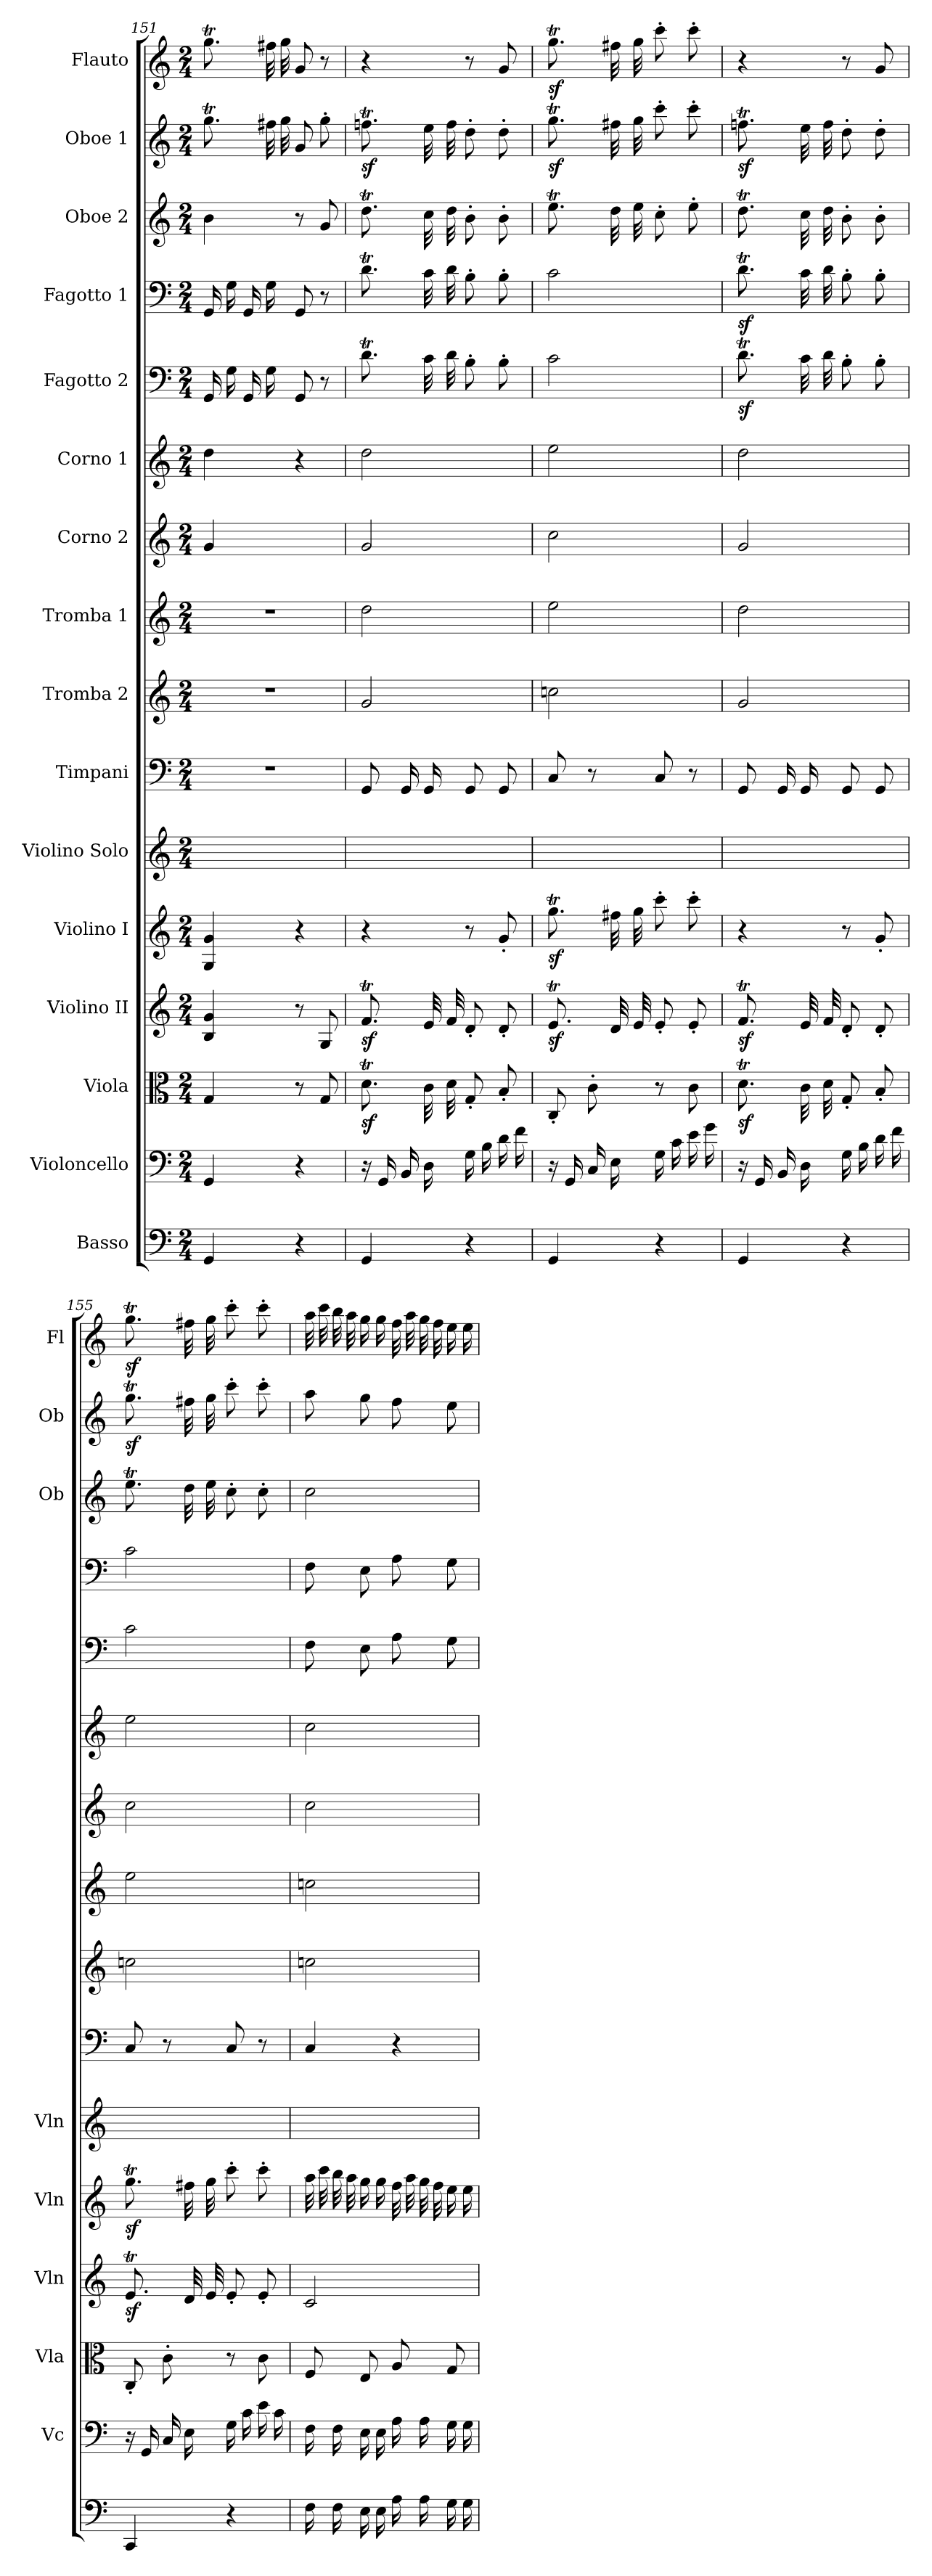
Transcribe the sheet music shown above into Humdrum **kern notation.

**kern	**kern	**kern	**dynam	**kern	**dynam	**kern	**dynam	**kern	**kern	**kern	**kern	**kern	**kern	**kern	**dynam	**kern	**dynam	**kern	**kern	**dynam	**kern	**dynam
*part16	*part15	*part14	*part14	*part13	*part13	*part12	*part12	*part11	*part10	*part9	*part8	*part7	*part6	*part5	*part5	*part4	*part4	*part3	*part2	*part2	*part1	*part1
*staff16	*staff15	*staff14	*staff14	*staff13	*staff13	*staff12	*staff12	*staff11	*staff10	*staff9	*staff8	*staff7	*staff6	*staff5	*staff5	*staff4	*staff4	*staff3	*staff2	*staff2	*staff1	*staff1
*I"Basso	*I"Violoncello	*I"Viola	*	*I"Violino II	*	*I"Violino I	*	*I"Violino Solo	*I"Timpani	*I"Tromba 2	*I"Tromba 1	*I"Corno 2	*I"Corno 1	*I"Fagotto 2	*	*I"Fagotto 1	*	*I"Oboe 2	*I"Oboe 1	*	*I"Flauto	*
*	*I'Vc	*I'Vla	*	*I'Vln	*	*I'Vln	*	*I'Vln	*	*	*	*	*	*	*	*	*	*I'Ob	*I'Ob	*	*I'Fl	*
*clefF4	*clefF4	*clefC3	*	*clefG2	*	*clefG2	*	*clefG2	*clefF4	*clefG2	*clefG2	*clefG2	*clefG2	*clefF4	*	*clefF4	*	*clefG2	*clefG2	*	*clefG2	*
*ITrd7c12	*	*	*	*	*	*	*	*	*	*ITrd1c2	*ITrd1c2	*ITrd7c12	*ITrd7c12	*	*	*	*	*	*	*	*	*
*k[]	*k[]	*k[]	*	*k[]	*	*k[]	*	*	*	*	*	*	*	*k[]	*	*k[]	*	*k[]	*k[]	*	*k[]	*
*M2/4	*M2/4	*M2/4	*	*M2/4	*	*M2/4	*	*M2/4	*M2/4	*M2/4	*M2/4	*M2/4	*M2/4	*M2/4	*	*M2/4	*	*M2/4	*M2/4	*	*M2/4	*
=151	=151	=151	=151	=151	=151	=151	=151	=151	=151	=151	=151	=151	=151	=151	=151	=151	=151	=151	=151	=151	=151	=151
4GGG	4GG	4G	.	4B 4g	.	4G 4g	.	2ryy	2r	2r	2r	4G	4d	16GG	.	16GG	.	4b	8.ggT	.	8.ggT	.
.	.	.	.	.	.	.	.	.	.	.	.	.	.	16G	.	16G	.	.	.	.	.	.
.	.	.	.	.	.	.	.	.	.	.	.	.	.	16GG	.	16GG	.	.	.	.	.	.
.	.	.	.	.	.	.	.	.	.	.	.	.	.	16G	.	16G	.	.	32ff#X	.	32ff#X	.
.	.	.	.	.	.	.	.	.	.	.	.	.	.	.	.	.	.	.	32gg	.	32gg	.
4r	4r	8r	.	8r	.	4r	.	.	.	.	.	4ryy	4r	8GG	.	8GG	.	8r	8g	.	8g	.
.	.	8G	.	8G	.	.	.	.	.	.	.	.	.	8r	.	8r	.	8g	8gg'	.	8r	.
=152	=152	=152	=152	=152	=152	=152	=152	=152	=152	=152	=152	=152	=152	=152	=152	=152	=152	=152	=152	=152	=152	=152
4GGG	16r	8.dT	sf	8.fT	sf	4r	.	2ryy	8GG	2f	2cc	2G	2d	8.dT	.	8.dT	.	8.ddT	8.ffnT	sf	4r	.
.	16GG	.	.	.	.	.	.	.	.	.	.	.	.	.	.	.	.	.	.	.	.	.
.	16BB	.	.	.	.	.	.	.	16GG	.	.	.	.	.	.	.	.	.	.	.	.	.
.	16D	32c	.	32e	.	.	.	.	16GG	.	.	.	.	32c	.	32c	.	32cc	32ee	.	.	.
.	.	32d	.	32f	.	.	.	.	.	.	.	.	.	32d	.	32d	.	32dd	32ff	.	.	.
4r	16G	8G'	.	8d'	.	8r	.	.	8GG	.	.	.	.	8B'	.	8B'	.	8b'	8dd'	.	8r	.
.	16B	.	.	.	.	.	.	.	.	.	.	.	.	.	.	.	.	.	.	.	.	.
.	16d	8B'	.	8d'	.	8g'	.	.	8GG	.	.	.	.	8B'	.	8B'	.	8b'	8dd'	.	8g	.
.	16f	.	.	.	.	.	.	.	.	.	.	.	.	.	.	.	.	.	.	.	.	.
=153	=153	=153	=153	=153	=153	=153	=153	=153	=153	=153	=153	=153	=153	=153	=153	=153	=153	=153	=153	=153	=153	=153
4GGG	16r	8C'	.	8.et	sf	8.ggT	sf	2ryy	8C	2b-	2dd	2c	2e	2c	.	2c	.	8.eet	8.ggT	sf	8.ggT	sf
.	16GG	.	.	.	.	.	.	.	.	.	.	.	.	.	.	.	.	.	.	.	.	.
.	16C	8c'	.	.	.	.	.	.	8r	.	.	.	.	.	.	.	.	.	.	.	.	.
.	16E	.	.	32d	.	32ff#X	.	.	.	.	.	.	.	.	.	.	.	32dd	32ff#X	.	32ff#X	.
.	.	.	.	32e	.	32gg	.	.	.	.	.	.	.	.	.	.	.	32ee	32gg	.	32gg	.
4r	16G	8r	.	8e'	.	8ccc'	.	.	8C	.	.	.	.	.	.	.	.	8cc'	8ccc'	.	8ccc'	.
.	16c	.	.	.	.	.	.	.	.	.	.	.	.	.	.	.	.	.	.	.	.	.
.	16e	8c	.	8e'	.	8ccc'	.	.	8r	.	.	.	.	.	.	.	.	8ee'	8ccc'	.	8ccc'	.
.	16g	.	.	.	.	.	.	.	.	.	.	.	.	.	.	.	.	.	.	.	.	.
=154	=154	=154	=154	=154	=154	=154	=154	=154	=154	=154	=154	=154	=154	=154	=154	=154	=154	=154	=154	=154	=154	=154
4GGG	16r	8.dT	sf	8.fT	sf	4r	.	2ryy	8GG	2f	2cc	2G	2d	8.dT	sf	8.dT	sf	8.ddT	8.ffnT	sf	4r	.
.	16GG	.	.	.	.	.	.	.	.	.	.	.	.	.	.	.	.	.	.	.	.	.
.	16BB	.	.	.	.	.	.	.	16GG	.	.	.	.	.	.	.	.	.	.	.	.	.
.	16D	32c	.	32e	.	.	.	.	16GG	.	.	.	.	32c	.	32c	.	32cc	32ee	.	.	.
.	.	32d	.	32f	.	.	.	.	.	.	.	.	.	32d	.	32d	.	32dd	32ff	.	.	.
4r	16G	8G'	.	8d'	.	8r	.	.	8GG	.	.	.	.	8B'	.	8B'	.	8b'	8dd'	.	8r	.
.	16B	.	.	.	.	.	.	.	.	.	.	.	.	.	.	.	.	.	.	.	.	.
.	16d	8B'	.	8d'	.	8g'	.	.	8GG	.	.	.	.	8B'	.	8B'	.	8b'	8dd'	.	8g	.
.	16f	.	.	.	.	.	.	.	.	.	.	.	.	.	.	.	.	.	.	.	.	.
=155	=155	=155	=155	=155	=155	=155	=155	=155	=155	=155	=155	=155	=155	=155	=155	=155	=155	=155	=155	=155	=155	=155
4CCC	16r	8C'	.	8.et	sf	8.ggT	sf	2ryy	8C	2b-	2dd	2c	2e	2c	.	2c	.	8.eet	8.ggT	sf	8.ggT	sf
.	16GG	.	.	.	.	.	.	.	.	.	.	.	.	.	.	.	.	.	.	.	.	.
.	16C	8c'	.	.	.	.	.	.	8r	.	.	.	.	.	.	.	.	.	.	.	.	.
.	16E	.	.	32d	.	32ff#X	.	.	.	.	.	.	.	.	.	.	.	32dd	32ff#X	.	32ff#X	.
.	.	.	.	32e	.	32gg	.	.	.	.	.	.	.	.	.	.	.	32ee	32gg	.	32gg	.
4r	16G	8r	.	8e'	.	8ccc'	.	.	8C	.	.	.	.	.	.	.	.	8cc'	8ccc'	.	8ccc'	.
.	16c	.	.	.	.	.	.	.	.	.	.	.	.	.	.	.	.	.	.	.	.	.
.	16e	8c	.	8e'	.	8ccc'	.	.	8r	.	.	.	.	.	.	.	.	8cc'	8ccc'	.	8ccc'	.
.	16c	.	.	.	.	.	.	.	.	.	.	.	.	.	.	.	.	.	.	.	.	.
=156	=156	=156	=156	=156	=156	=156	=156	=156	=156	=156	=156	=156	=156	=156	=156	=156	=156	=156	=156	=156	=156	=156
16FF	16F	8F	.	2c	.	32aa	.	2ryy	4C	2b-	2b-	2c	2c	8F	.	8F	.	2cc	8aa	.	32aa	.
.	.	.	.	.	.	32ccc	.	.	.	.	.	.	.	.	.	.	.	.	.	.	32ccc	.
16FF	16F	.	.	.	.	32bb	.	.	.	.	.	.	.	.	.	.	.	.	.	.	32bb	.
.	.	.	.	.	.	32aa	.	.	.	.	.	.	.	.	.	.	.	.	.	.	32aa	.
16EE	16E	8E	.	.	.	16gg	.	.	.	.	.	.	.	8E	.	8E	.	.	8gg	.	16gg	.
16EE	16E	.	.	.	.	16gg	.	.	.	.	.	.	.	.	.	.	.	.	.	.	16gg	.
16AA	16A	8A	.	.	.	32ff	.	.	4r	.	.	.	.	8A	.	8A	.	.	8ff	.	32ff	.
.	.	.	.	.	.	32aa	.	.	.	.	.	.	.	.	.	.	.	.	.	.	32aa	.
16AA	16A	.	.	.	.	32gg	.	.	.	.	.	.	.	.	.	.	.	.	.	.	32gg	.
.	.	.	.	.	.	32ff	.	.	.	.	.	.	.	.	.	.	.	.	.	.	32ff	.
16GG	16G	8G	.	.	.	16ee	.	.	.	.	.	.	.	8G	.	8G	.	.	8ee	.	16ee	.
16GG	16G	.	.	.	.	16ee	.	.	.	.	.	.	.	.	.	.	.	.	.	.	16ee	.
=	=	=	=	=	=	=	=	=	=	=	=	=	=	=	=	=	=	=	=	=	=	=
*-	*-	*-	*-	*-	*-	*-	*-	*-	*-	*-	*-	*-	*-	*-	*-	*-	*-	*-	*-	*-	*-	*-
